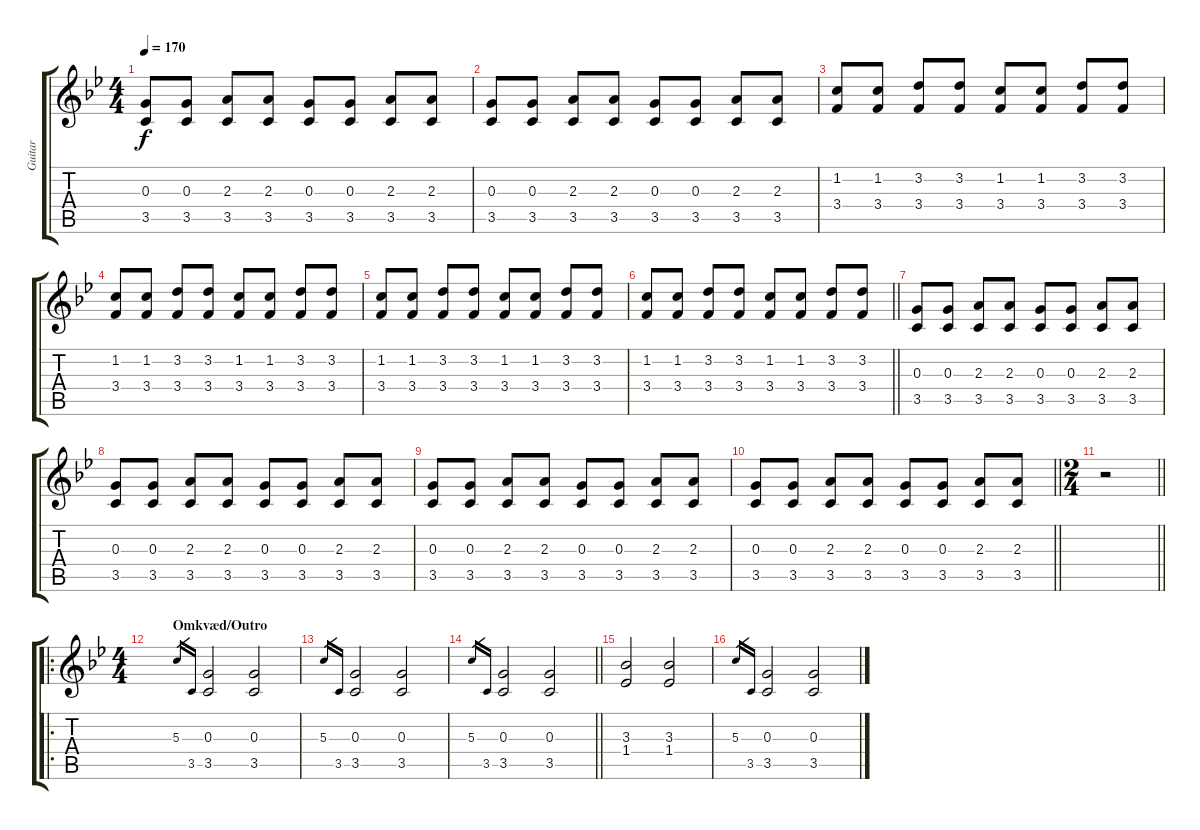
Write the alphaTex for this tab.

\track ("Guitar" "Guitar") {instrument overdrivenguitar}
\staff {score tabs}
\tuning (E4 B3 G3 D3 A2 E2) {hide}
\ts (4 4)
\tempo 170
\clef g2
\ks bb
(0.3 3.5).8{dy f} (0.3 3.5).8 (2.3 3.5).8 (2.3 3.5).8 (0.3 3.5).8 (0.3 3.5).8 (2.3 3.5).8 (2.3 3.5).8 |
(0.3 3.5).8 (0.3 3.5).8 (2.3 3.5).8 (2.3 3.5).8 (0.3 3.5).8 (0.3 3.5).8 (2.3 3.5).8 (2.3 3.5).8 |
(1.2 3.4).8 (1.2 3.4).8 (3.2 3.4).8 (3.2 3.4).8 (1.2 3.4).8 (1.2 3.4).8 (3.2 3.4).8 (3.2 3.4).8 |
(1.2 3.4).8 (1.2 3.4).8 (3.2 3.4).8 (3.2 3.4).8 (1.2 3.4).8 (1.2 3.4).8 (3.2 3.4).8 (3.2 3.4).8 |
(1.2 3.4).8 (1.2 3.4).8 (3.2 3.4).8 (3.2 3.4).8 (1.2 3.4).8 (1.2 3.4).8 (3.2 3.4).8 (3.2 3.4).8 |
\barLineRight lightlight
(1.2 3.4).8 (1.2 3.4).8 (3.2 3.4).8 (3.2 3.4).8 (1.2 3.4).8 (1.2 3.4).8 (3.2 3.4).8 (3.2 3.4).8 |
(0.3 3.5).8 (0.3 3.5).8 (2.3 3.5).8 (2.3 3.5).8 (0.3 3.5).8 (0.3 3.5).8 (2.3 3.5).8 (2.3 3.5).8 |
(0.3 3.5).8 (0.3 3.5).8 (2.3 3.5).8 (2.3 3.5).8 (0.3 3.5).8 (0.3 3.5).8 (2.3 3.5).8 (2.3 3.5).8 |
(0.3 3.5).8 (0.3 3.5).8 (2.3 3.5).8 (2.3 3.5).8 (0.3 3.5).8 (0.3 3.5).8 (2.3 3.5).8 (2.3 3.5).8 |
\barLineRight lightlight
(0.3 3.5).8 (0.3 3.5).8 (2.3 3.5).8 (2.3 3.5).8 (0.3 3.5).8 (0.3 3.5).8 (2.3 3.5).8 (2.3 3.5).8 |
\ts (2 4)
\barLineRight lightlight
r.2 |
\ro
\ts (4 4)
\section ("" "Omkvæd/Outro")
5.3.16{gr} 3.5.16{gr} (0.3 3.5).2 (0.3 3.5).2 |
5.3.16{gr} 3.5.16{gr} (0.3 3.5).2 (0.3 3.5).2 |
\barLineRight lightlight
5.3.16{gr} 3.5.16{gr} (0.3 3.5).2 (0.3 3.5).2 |
\section ("" "")
(3.3 1.4).2 (3.3 1.4).2 |
5.3.16{gr} 3.5.16{gr} (0.3 3.5).2 (0.3 3.5).2
